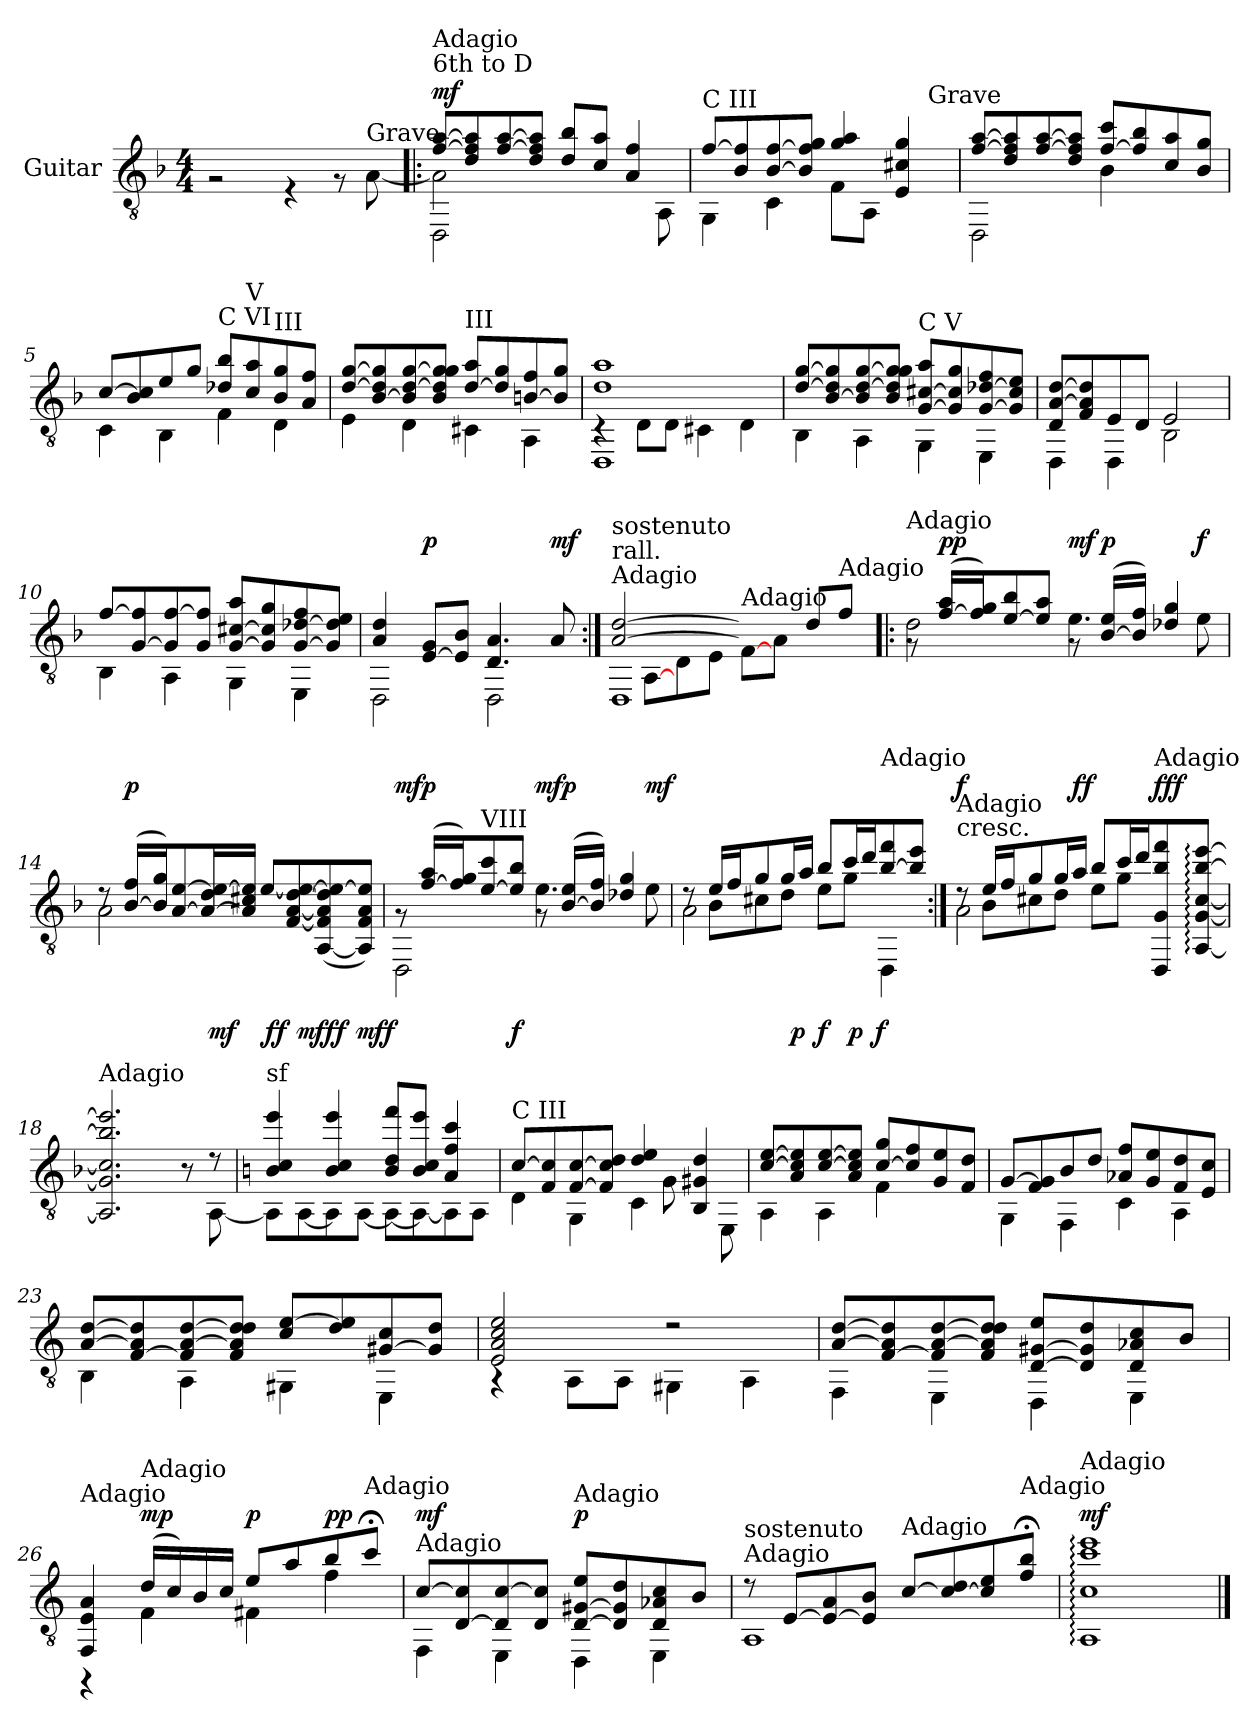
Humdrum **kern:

**kern	**dynam
*part1	*part1
*staff1	*staff1
*I"Guitar	*
*I'Guit.	*
*clefGv2	*
*k[b-]	*
*F:	*
*M4/4	*
=1	=1
*^	*
1ryy	2r	.
.	4r	.
.	8r	.
!	!LO:TX:a:t=Grave	!
.	[8A\	.
=2!|:	=2!|:	=2!|:
*	*^	*
!LO:TX:a:t=6th to D	!	!	!
!LO:TX:a:t=Adagio	!	!	!
!	!	!	!LO:DY:a
[8f/ [8a/L	2DD\	2A\]	mf
8d/ 8f/] 8a/]	.	.	.
[8f/ [8a/	.	.	.
8d/ 8f/] 8a/]J	.	.	.
8d/ 8b-/L	4rGyy	2ryy	.
8c/ 8a/J	.	.	.
4A/ 4f/	8rEyy	.	.
.	8AA\	.	.
*	*v	*v	*
=3	=3	=3
!LO:TX:a:t=C III	!	!
[8f/L	4GG\	.
8B-/ 8f/]	.	.
[8B-/ [8f/	4C\	.
8B-/] 8f/] 8g/J	.	.
4g/ 4a/	8F\L	.
.	8AA\J	.
4E/ 4c#X/ 4g/	8rAAyy	.
!	!LO:TX:a:t=Grave	!
.	8ryy	.
=4	=4	=4
[8f/ [8a/L	2DD\	.
8d/ 8f/] 8a/]	.	.
[8f/ [8a/	.	.
8d/ 8f/] 8a/]J	.	.
[8f/ 8cc/L	4B-\	.
8f/] 8b-/	.	.
8c/ 8a/	8rGyy	.
8B-/ 8g/J	8rEyy	.
!!LO:LB:g=z	!!
=5	=5	=5
[8c/L	4C\	.
8B-/ 8c/]	.	.
8e/	4BB-\	.
8g/J	.	.
!LO:TX:a:t=C VI	!	!
8d-X/ 8b-/L	4F\	.
!LO:TX:a:t=V	!	!
8c/ 8a/	.	.
!LO:TX:a:t=III	!	!
8B-/ 8g/	4D\	.
8A/ 8f/J	.	.
=6	=6	=6
[8d/ [8g/L	4E\	.
[8B-/ 8d/] 8g/]	.	.
8B-/] [8d/ [8g/	4D\	.
8B-/ 8d/] 8g/] 8g/J	.	.
!LO:TX:a:t=III	!	!
[8d/ 8a/L	4C#X\	.
8d/] 8g/	.	.
[8Bn/ 8f/	4AA\	.
8B/] 8g/J	.	.
=7	=7	=7
1DD 1d 1a	4rC	.
.	8D\L	.
.	8D\J	.
.	4C#X\	.
.	4D\	.
=8	=8	=8
[8d/ [8g/L	4BB-\	.
[8B-/ 8d/] 8g/]	.	.
8B-/] [8d/ [8g/	4AA\	.
8B-/ 8d/] 8g/] 8g/J	.	.
!LO:TX:a:t=C V	!	!
[8G/ [8c#X/ 8a/L	4GG\	.
8G/] 8c#/] 8g/	.	.
[8G/ [8d-X/ 8f/	4EE\	.
8G/] 8c#/] 8e/J	.	.
=9	=9	=9
8D/ [8A/ [8d/L	4DD\	.
8F/ 8A/] 8d/]	.	.
8E/	4DD\	.
8D/J	.	.
2E/	2BB-\	.
!!LO:LB:g=z	!!
=10	=10	=10
[8f/L	4BB-\	.
[8G/ 8f/]	.	.
8G/] [8f/	4AA\	.
8G/ 8f/]J	.	.
[8G/ [8c#X/ 8a/L	4GG\	.
8G/] 8c#/] 8g/	.	.
[8G/ [8d-X/ 8f/	4EE\	.
8G/] 8d-/] 8e/J	.	.
=11	=11	=11
4A/ 4d/	2DD\	.
!	!	!LO:DY:a
[8E/ 8G/L	.	p
8E/] 8B-/J	.	.
4.D/ 4.A/	2DD\	.
!	!	!LO:DY:a
8A/	.	mf
=12:|!	=12:|!	=12:|!
*	*^	*
!LO:TX:a:t=Adagio	!	!	!
!LO:TX:a:t=rall.	!	!	!
!LO:TX:a:t=sostenuto	!	!	!
[2A/ [2d/	1DD	8ryy	.
.	.	[8AA\L	.
.	.	8AA\yy_ 8D\	.
.	.	8AA\yy_ 8E\J	.
!LO:TX:a:t=Adagio	!	!	!
4A/yy] 4d/yy]	.	[8F\L	.
.	.	8AA\yy] 8F\yy] 8A\J	.
8d/L	.	8ryy	.
!LO:TX:a:t=Adagio	!	!	!
8f/J	.	8ryy	.
=13!|:	=13!|:	=13!|:	=13!|:
!LO:TX:a:t=Adagio	!	!	!
*	*v	*v	*
8rG	2d\	.
!	!	!LO:DY:a
([16f/ 16a/LL	.	pp
16f/] 16g/J)	.	.
[8e/ 8b-/	.	.
8e/] 8a/J	.	.
!	!	!LO:DY:a
8rG	4.e\	mf
!	!	!LO:DY:a
([16B-/ 16e/LL	.	p
16B-/] 16f/JJ)	.	.
4d-X/ 4g/	.	.
!	!	!LO:DY:a
.	8e\	f
!!LO:LB:g=z	!!
=14	=14	=14
8rd	2A\	.
!	!	!LO:DY:a
([16B-/ 16f/LL	.	p
16B-/] 16g/J)	.	.
[8A/ [8e/	.	.
16A/_ 16d/ 16e/_L	.	.
16A/] 16c#X/ 16e/]JJ	.	.
[8e/L	2ryy	.
[8F/ [8A/ [8d/ 8e/_	.	.
([8AA/ 8F/] 8A/] 8d/] 8e/_	.	.
8AA/] 8F/ 8A/ 8e/]J)	.	.
=15	=15	=15
!	!	!LO:DY:a
8rG	2DD\	mf
!	!	!LO:DY:a
([16f/ 16a/LL	.	p
16f/] 16g/J)	.	.
!LO:TX:a:t=VIII	!	!
[8e/ 8cc/	.	.
8e/] 8b-/J	.	.
!	!	!LO:DY:a
8rG	4.e\	mf
!	!	!LO:DY:a
([16B-/ 16e/LL	.	p
16B-/] 16f/JJ)	.	.
4d-X/ 4g/	.	.
!	!	!LO:DY:a
.	8e\	mf
=16	=16	=16
*	*^	*
8ryy	2A\	8rd	.
16e/LL	.	8B-\L	.
16f/J	.	.	.
8g/	.	8c#X\	.
16g/L	.	8d\J	.
16a/JJ	.	.	.
8b-/L	2ryy	8e\L	.
16cc/L	.	8g\J	.
16dd/J	.	.	.
!LO:TX:a:t=Adagio	!	!	!
[8b-/ 8ff/	.	4DD\	.
8b-/] 8ee/J	.	.	.
!!LO:LB:g=z	!!	!!
=17:|!	=17:|!	=17:|!	=17:|!
!LO:TX:a:t=cresc.	!	!	!
!LO:TX:a:t=Adagio	!	!	!
!	!	!	!LO:DY:a
8ryy	2A\	8rd	f
16e/LL	.	8B-\L	.
16f/J	.	.	.
8g/	.	8c#X\	.
16g/L	.	8d\J	.
!	!	!	!LO:DY:a
16a/JJ	.	.	ff
8b-/L	2ryy	8e\L	.
16cc/L	.	8g\J	.
16dd/J	.	.	.
!LO:TX:a:t=Adagio	!	!	!
!	!	!	!LO:DY:a
8DD/ 8G/ 8b-/ 8ff/	.	4rEyy	fff
[8AA/: [8G/: [8c#/: [8b-/: [8ee/:J	.	.	.
*	*v	*v	*
=18	=18	=18
!LO:TX:a:t=Adagio	!	!
2.AA/] 2.G/] 2.c#/] 2.b-/] 2.ee/]	2.ryy	.
8r	8ryy	.
!	!	!LO:DY:a
8r	[8AA\	mf
=19	=19	=19
*k[]	*	*
*C:	*	*
!LO:TX:a:t=sf	!	!
!	!	!LO:DY:a
4B/ 4c/ 4ee/	8AA\L]	ff
!	!	!LO:DY:a
.	[8AA\	mf
!	!	!LO:DY:a
4B/ 4c/ 4ee/	8AA\]	ff
!	!	!LO:DY:a
.	[8AA\J	mf
!	!	!LO:DY:a
8B/ 8d/ 8ff/L	8AA\L_	f
8B/ 8c/ 8ee/J	8AA\_	.
4A/ 4f/ 4cc/	8AA\]	.
.	8AA\J	.
=20	=20	=20
*	*^	*
!LO:TX:a:t=C III	!	!	!
!	!	!	!LO:DY:a
[8c/L	4D\	2ryy	f
8F/ 8c/]	.	.	.
[8F/ [8c/	4GG\	.	.
8F/] 8c/] 8d/J	.	.	.
4d/ 4e/	4C\	8ryy	.
.	.	8G\	.
4BB/ 4G#X/ 4d/	8rAAyy	8ryy	.
.	8ryy	8EE\	.
*	*v	*v	*
!!LO:LB:g=z
=21	=21	=21
[8c/ [8e/L	4AA\	.
!	!	!LO:DY:a
8A/ 8c/] 8e/]	.	p
!	!	!LO:DY:a
[8c/ [8e/	4AA\	f
!	!	!LO:DY:a
8A/ 8c/] 8e/]J	.	p
!	!	!LO:DY:a
[8c/ 8g/L	4F\	f
8c/] 8f/	.	.
8G/ 8e/	8rGyy	.
8F/ 8d/J	8rEyy	.
=22	=22	=22
[8G/L	4GG\	.
8F/ 8G/]	.	.
8B/	4FF\	.
8d/J	.	.
8A-X/ 8f/L	4C\	.
8G/ 8e/	.	.
8F/ 8d/	4AA\	.
8E/ 8c/J	.	.
=23	=23	=23
[8A/ [8d/L	4BB\	.
[8F/ 8A/] 8d/]	.	.
8F/] [8A/ [8d/	4AA\	.
8F/ 8A/] 8d/] 8d/J	.	.
8c/ [8e/L	4GG#X\	.
8d/ 8e/]	.	.
[8G#X/ 8c/	4EE\	.
8G#/] 8d/J	.	.
=24	=24	=24
2E/ 2A/ 2c/ 2e/	4rAA	.
.	8AA\L	.
.	8AA\J	.
2r	4GG#X\	.
.	4AA\	.
!!LO:LB:g=z	!!
=25	=25	=25
[8A/ [8d/L	4FF\	.
[8F/ 8A/] 8d/]	.	.
8F/] [8A/ [8d/	4EE\	.
8F/ 8A/] 8d/] 8d/J	.	.
[8D/ [8G#X/ 8e/L	4DD\	.
8D/] 8G#/] 8d/	.	.
8D/ 8A-X/ 8c/	4EE\	.
8B/J	.	.
=26	=26	=26
!LO:TX:a:t=Adagio	!	!
4FF/ 4E/ 4A/	4r	.
!LO:TX:a:t=Adagio	!	!
!	!	!LO:DY:a
(16d/LL	4F\	mp
16c/)	.	.
16B/	.	.
16c/JJ	.	.
!	!	!LO:DY:a
8e/L	4F#X\	p
8a/	.	.
!	!	!LO:DY:a
8b/	4f\	pp
!LO:TX:a:t=Adagio	!	!
8cc;</J	.	.
=27	=27	=27
!LO:TX:a:t=Adagio	!	!
!	!	!LO:DY:a
[8c/L	4FF\	mf
[8D/ 8c/]	.	.
8D/] [8c/	4EE\	.
8D/ 8c/]J	.	.
!LO:TX:a:t=Adagio	!	!
!	!	!LO:DY:a
[8D/ [8G#X/ 8e/L	4DD\	p
8D/] 8G#/] 8d/	.	.
8D/ 8A-X/ 8c/	4EE\	.
8B/J	.	.
=28	=28	=28
!LO:TX:a:t=Adagio	!	!
!LO:TX:a:t=sostenuto	!	!
8r	1AA	.
[8E/L	.	.
8E/_ 8A/	.	.
8E/] 8B/J	.	.
!LO:TX:a:t=Adagio	!	!
[8c/L	.	.
8c/_ 8d/	.	.
8c/] 8e/	.	.
!LO:TX:a:t=Adagio	!	!
8f/;< 8b/;<J	.	.
*v	*v	*
=29	=29
!LO:TX:a:t=Adagio	!
!	!LO:DY:a
1AA: 1c: 1cc: 1ee:	mf
==	==
*-	*-
